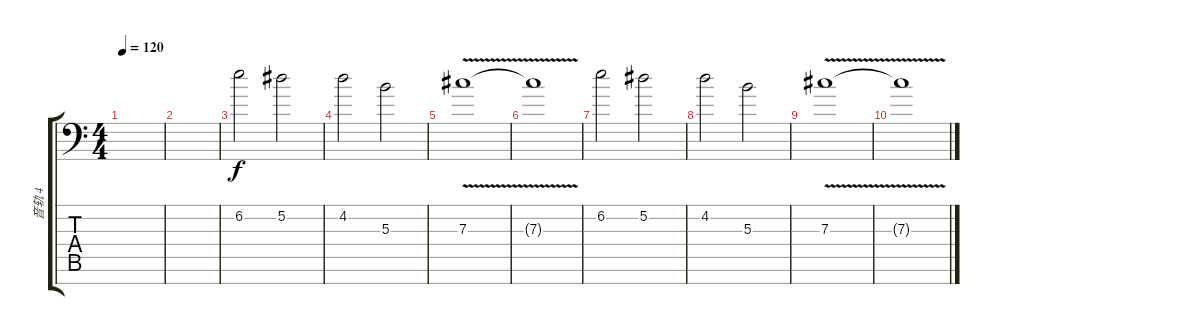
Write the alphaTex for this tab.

\track ("音轨 4" "音轨 4") {instrument distortionguitar}
\staff {score tabs}
\tuning (Eb4 Bb3 Gb3 Db3 Ab2 Eb2 Bb1) {hide}
\ts (4 4)
\tempo 120
\clef f4
\ks c
|
|
6.2.2{volume 13} 5.2.2 |
4.2.2 5.3.2 |
7.3{v}.1 |
7.3{t}.1 |
6.2.2 5.2.2 |
4.2.2 5.3.2 |
7.3{v}.1 |
7.3{t}.1
